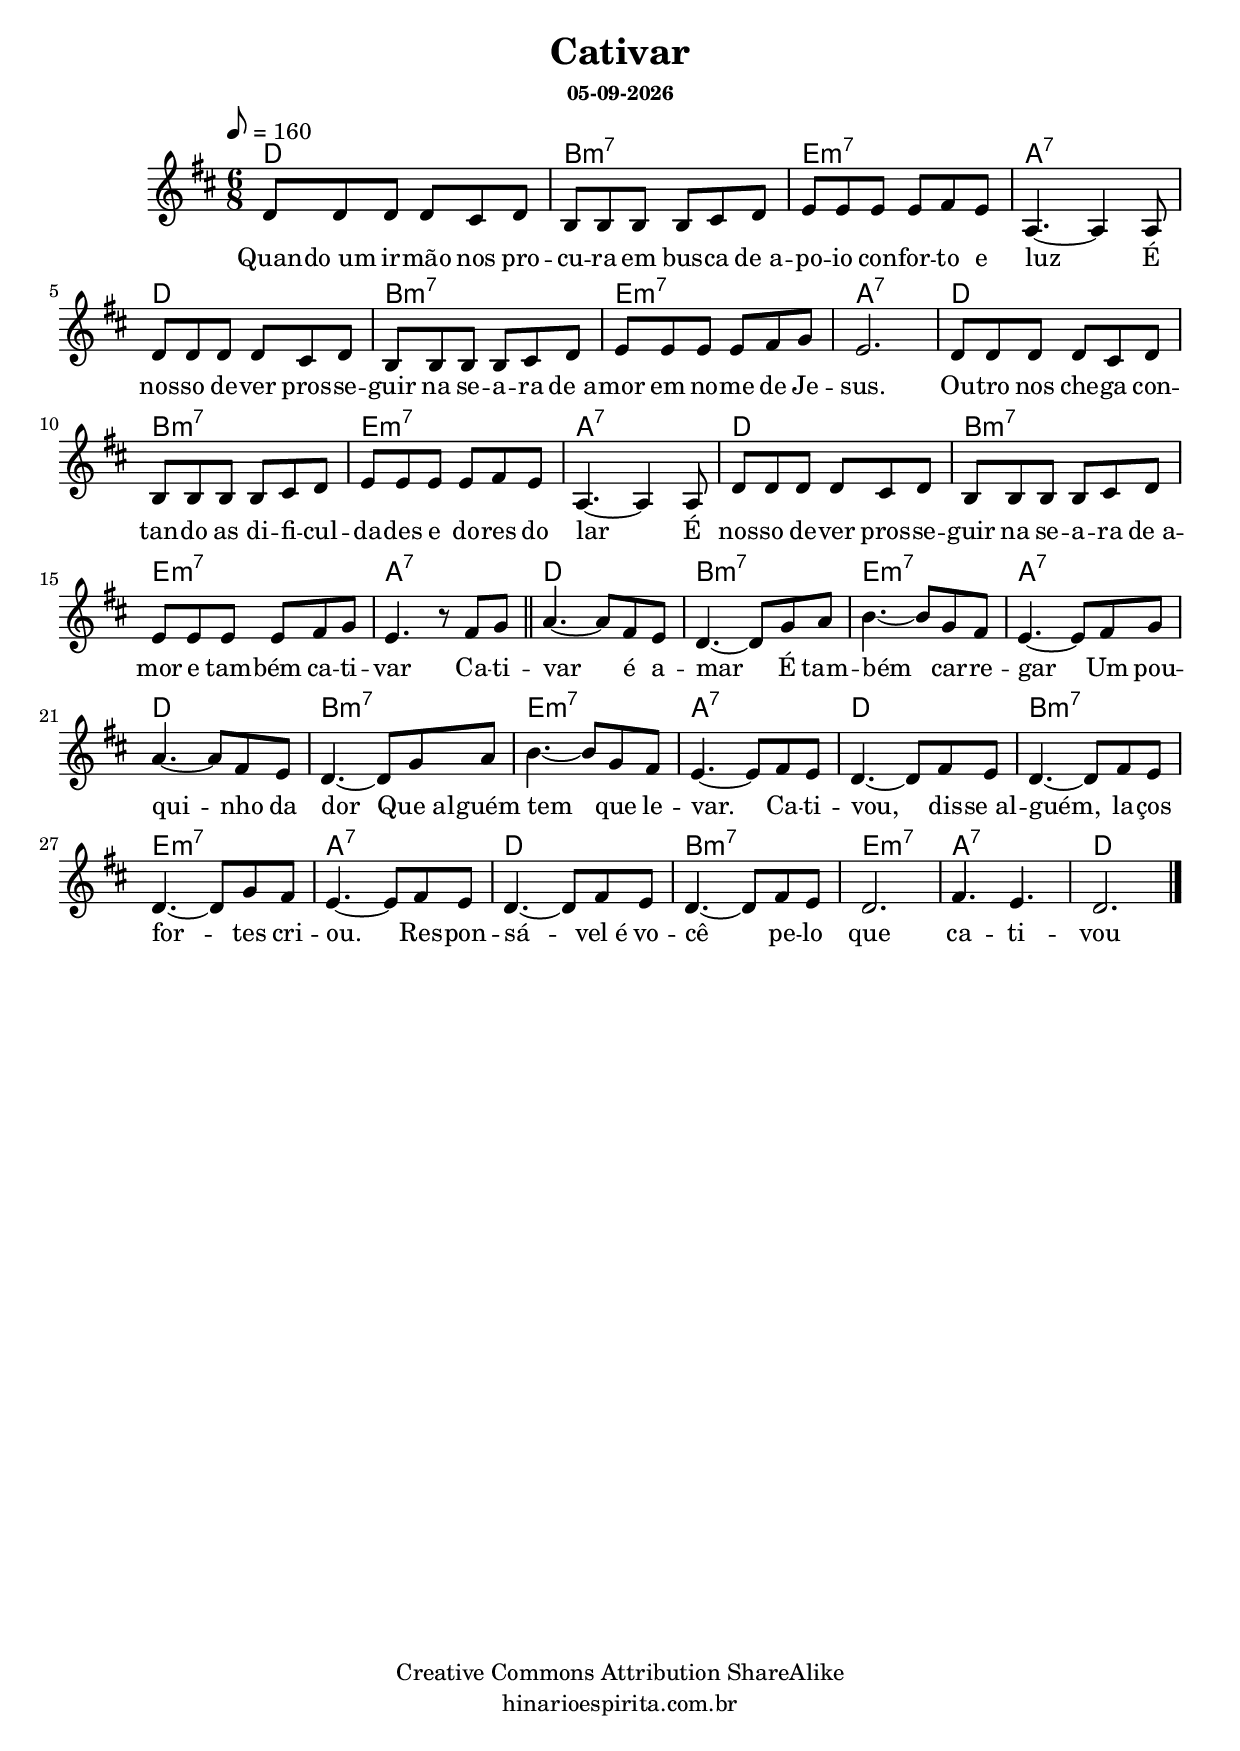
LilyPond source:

\version "2.16.0"
\pointAndClickOff

\header {
  title = "Cativar"
  subsubtitle = #(strftime "%d-%m-%Y" (localtime (current-time)))
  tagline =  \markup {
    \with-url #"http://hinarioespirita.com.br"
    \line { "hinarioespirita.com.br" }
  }
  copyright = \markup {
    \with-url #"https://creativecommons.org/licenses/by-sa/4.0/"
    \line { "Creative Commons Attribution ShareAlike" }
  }
}

melodia = \relative c' {
  \key d \major
  \time 6/8
  \tempo 8 = 160
  \clef treble

  % 1
  d8 d d d cis d | b b b b cis d | e e e e fis e | a,4.~ a4 a8 |
  d d d d cis d | b b b b cis d | e e e e fis g | e2. |
  
  d8 d d d cis d | b b b b cis d | e e e e fis e | a,4.~ a4 a8 |
  d d d d cis d | b b b b cis d | e e e e fis g | e4. r8 fis8 g \bar "||"
  
  a4.~ a8 fis e | d4.~ d8 g a | b4.~ b8 g fis | e4.~ e8 fis g |
  a4.~ a8 fis e | d4.~ d8 g a | b4.~ b8 g fis | e4.~ e8 fis e |
  d4.~ d8 fis e | d4.~ d8 fis e | d4.~ d8 g fis | e4.~ e8 fis e |
  d4.~ d8 fis e | d4.~ d8 fis e | d2. | fis4. e | d2. \bar "|."
}

letra = \lyricmode {
  Quan -- do_um ir -- mão nos pro -- cu -- ra em bus -- ca de_a -- po -- io con -- for -- to e luz  
  É nos -- so de -- ver pros -- se -- guir na se -- a -- ra de_a -- mor em no -- me de Je -- sus.  
  Ou -- tro nos che -- ga con -- tan -- do as di -- fi -- cul -- da -- des e do -- res do lar  
  É nos -- so de -- ver pros -- se -- guir na se -- a -- ra de_a -- mor e tam -- bém ca -- ti -- var  
    
  Ca -- ti -- var é a -- mar  
  É tam -- bém car -- re -- gar  
  Um pou -- qui -- nho da dor  
  Que_al -- guém tem que le -- var.  
    
  Ca -- ti -- vou, dis -- se_al -- guém, la -- ços for -- tes cri -- ou.  
  Res -- pon -- sá -- vel_é vo -- cê pe -- lo que ca -- ti -- vou  
}

harmonia = \chordmode {
  \set majorSevenSymbol = \markup { 7M }
  d2. b:m7 e:m7 a:7
  d2. b:m7 e:m7 a:7
  d2. b:m7 e:m7 a:7
  d2. b:m7 e:m7 a:7
  
  d2. b:m7 e:m7 a:7
  d2. b:m7 e:m7 a:7
  d2. b:m7 e:m7 a:7
  d2. b:m7 e:m7 a:7
  d
}

\score {
  <<
    \new ChordNames { \harmonia }
    \new Staff <<
      \new Voice = "melodia" { \melodia }
      \lyricsto "melodia" \new Lyrics \letra
      \set Staff.midiInstrument = #"acoustic grand"
    >>
  >>
  \layout {}
  \midi {}
}
